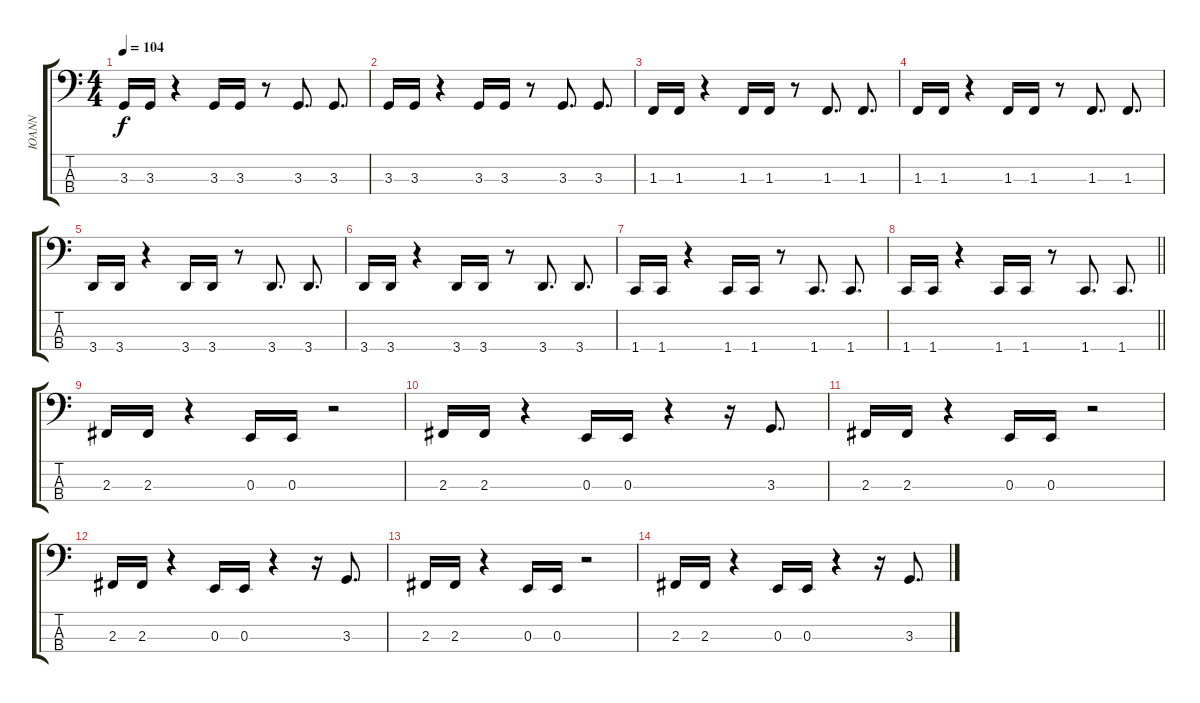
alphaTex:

\track ("IOANN" "IOANN") {instrument slapbass2}
\staff {score tabs}
\tuning (D2 A1 E1 B0) {hide}
\ts (4 4)
\tempo 104
\clef f4
\ks c
3.3.16{dy f} 3.3.16 r.4 3.3.16 3.3.16 r.8 3.3.8{d} 3.3.8{d} |
3.3.16 3.3.16 r.4 3.3.16 3.3.16 r.8 3.3.8{d} 3.3.8{d} |
1.3.16 1.3.16 r.4 1.3.16 1.3.16 r.8 1.3.8{d} 1.3.8{d} |
1.3.16 1.3.16 r.4 1.3.16 1.3.16 r.8 1.3.8{d} 1.3.8{d} |
3.4.16 3.4.16 r.4 3.4.16 3.4.16 r.8 3.4.8{d} 3.4.8{d} |
3.4.16 3.4.16 r.4 3.4.16 3.4.16 r.8 3.4.8{d} 3.4.8{d} |
1.4.16 1.4.16 r.4 1.4.16 1.4.16 r.8 1.4.8{d} 1.4.8{d} |
\barLineRight lightlight
1.4.16 1.4.16 r.4 1.4.16 1.4.16 r.8 1.4.8{d} 1.4.8{d} |
2.3.16 2.3.16 r.4 0.3.16 0.3.16 r.2 |
2.3.16 2.3.16 r.4 0.3.16 0.3.16 r.4 r.16 3.3.8{d} |
2.3.16 2.3.16 r.4 0.3.16 0.3.16 r.2 |
2.3.16 2.3.16 r.4 0.3.16 0.3.16 r.4 r.16 3.3.8{d} |
2.3.16 2.3.16 r.4 0.3.16 0.3.16 r.2 |
2.3.16 2.3.16 r.4 0.3.16 0.3.16 r.4 r.16 3.3.8{d}
